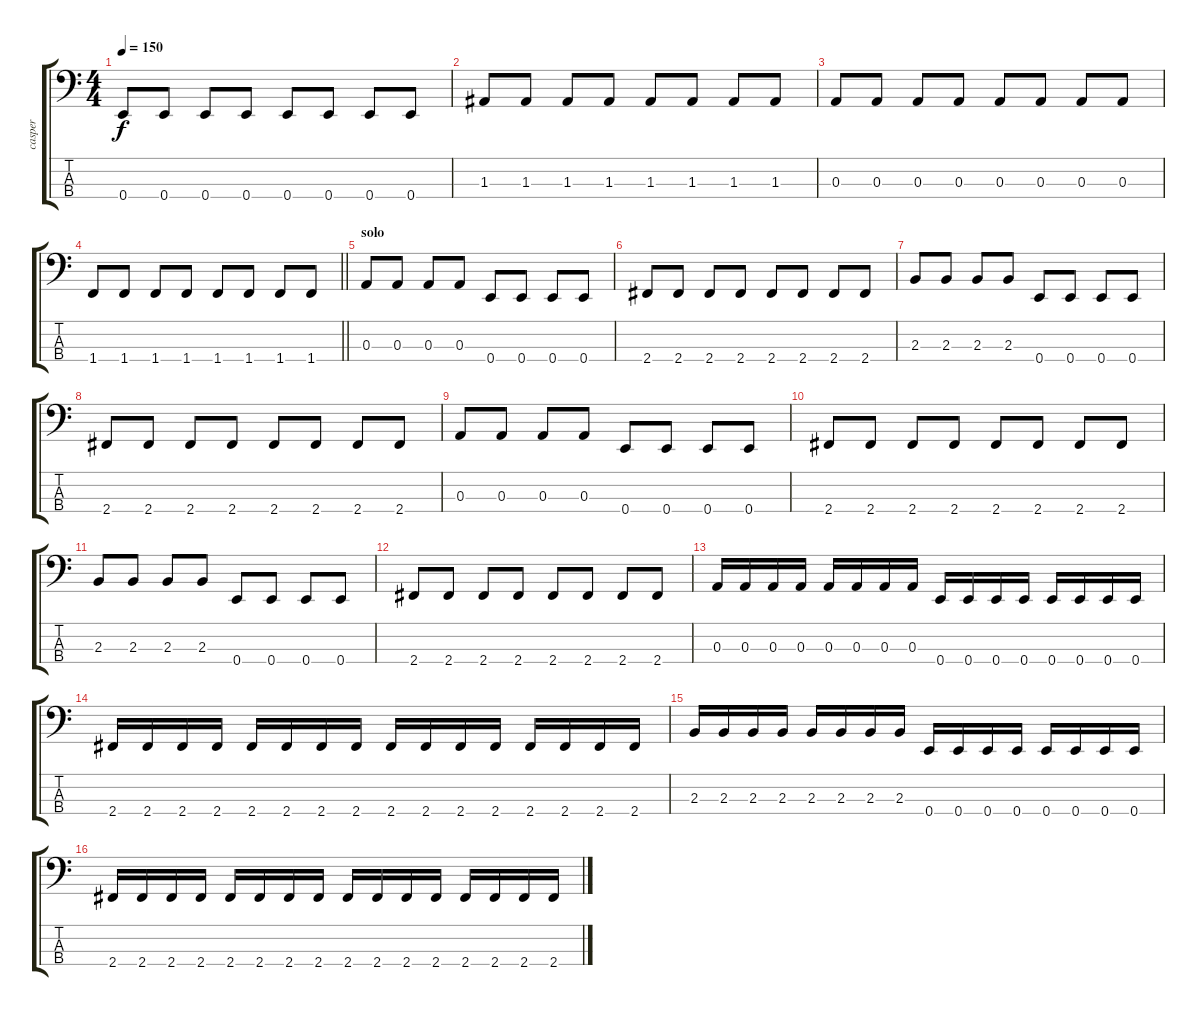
\track ("casper" "casper") {instrument electricbasspick}
\staff {score tabs}
\tuning (G2 D2 A1 E1) {hide}
\ts (4 4)
\tempo 150
\clef f4
\ks c
0.4.8{dy f} 0.4.8 0.4.8 0.4.8 0.4.8 0.4.8 0.4.8 0.4.8 |
1.3.8 1.3.8 1.3.8 1.3.8 1.3.8 1.3.8 1.3.8 1.3.8 |
0.3.8 0.3.8 0.3.8 0.3.8 0.3.8 0.3.8 0.3.8 0.3.8 |
\barLineRight lightlight
1.4.8 1.4.8 1.4.8 1.4.8 1.4.8 1.4.8 1.4.8 1.4.8 |
\section ("" "solo")
0.3.8 0.3.8 0.3.8 0.3.8 0.4.8 0.4.8 0.4.8 0.4.8 |
2.4.8 2.4.8 2.4.8 2.4.8 2.4.8 2.4.8 2.4.8 2.4.8 |
2.3.8 2.3.8 2.3.8 2.3.8 0.4.8 0.4.8 0.4.8 0.4.8 |
2.4.8 2.4.8 2.4.8 2.4.8 2.4.8 2.4.8 2.4.8 2.4.8 |
0.3.8 0.3.8 0.3.8 0.3.8 0.4.8 0.4.8 0.4.8 0.4.8 |
2.4.8 2.4.8 2.4.8 2.4.8 2.4.8 2.4.8 2.4.8 2.4.8 |
2.3.8 2.3.8 2.3.8 2.3.8 0.4.8 0.4.8 0.4.8 0.4.8 |
2.4.8 2.4.8 2.4.8 2.4.8 2.4.8 2.4.8 2.4.8 2.4.8 |
0.3.16 0.3.16 0.3.16 0.3.16 0.3.16 0.3.16 0.3.16 0.3.16 0.4.16 0.4.16 0.4.16 0.4.16 0.4.16 0.4.16 0.4.16 0.4.16 |
2.4.16 2.4.16 2.4.16 2.4.16 2.4.16 2.4.16 2.4.16 2.4.16 2.4.16 2.4.16 2.4.16 2.4.16 2.4.16 2.4.16 2.4.16 2.4.16 |
2.3.16 2.3.16 2.3.16 2.3.16 2.3.16 2.3.16 2.3.16 2.3.16 0.4.16 0.4.16 0.4.16 0.4.16 0.4.16 0.4.16 0.4.16 0.4.16 |
2.4.16 2.4.16 2.4.16 2.4.16 2.4.16 2.4.16 2.4.16 2.4.16 2.4.16 2.4.16 2.4.16 2.4.16 2.4.16 2.4.16 2.4.16 2.4.16
